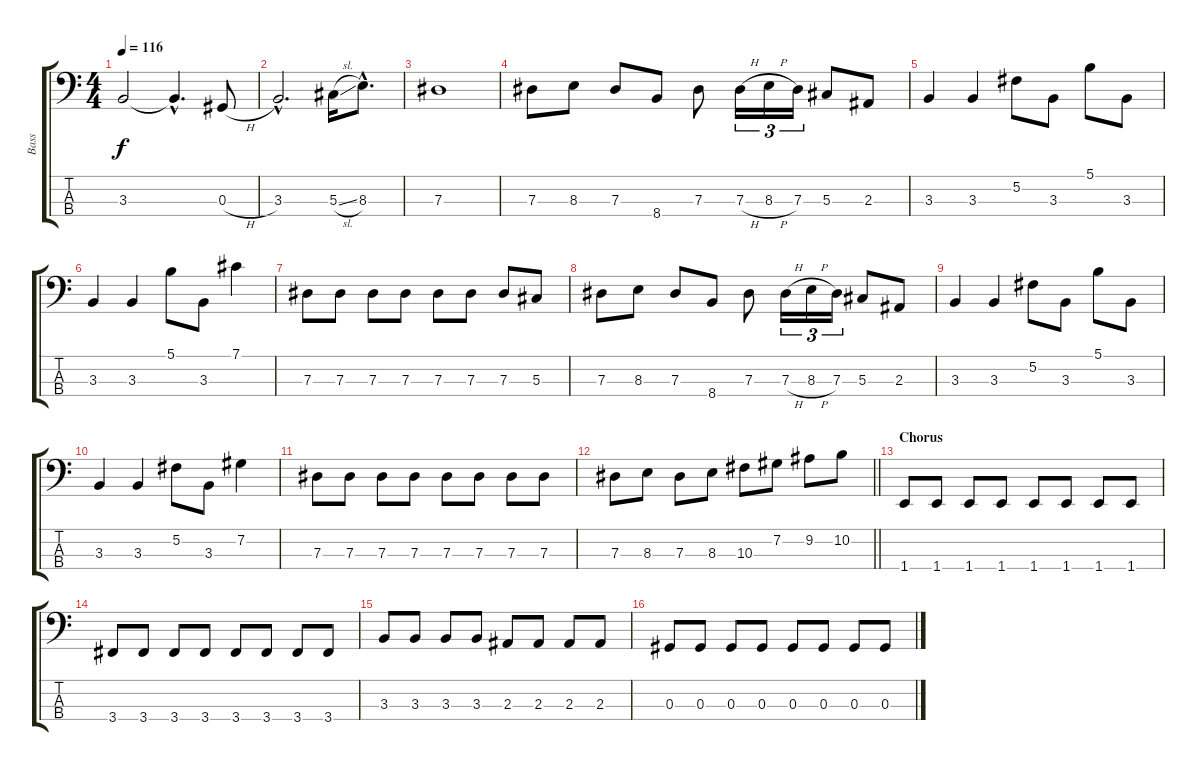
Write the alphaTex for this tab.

\track ("Bass" "Bass") {instrument electricbassfinger}
\staff {score tabs}
\tuning (Gb2 Db2 Ab1 Eb1) {hide}
\ts (4 4)
\tempo 116
\clef f4
\ks c
3.3.2{dy f} 3.3{hac t}.4{d} 0.3{h}.8 |
3.3{hac}.2{d} 5.3{sl}.16 8.3{hac}.8{d} |
7.3.1 |
7.3.8 8.3.8 7.3.8 8.4.8 7.3.8 7.3{h}.16{tu (3 2)} 8.3{h}.16{tu (3 2)} 7.3.16{tu (3 2)} 5.3.8 2.3.8 |
3.3.4 3.3.4 5.2.8 3.3.8 5.1.8 3.3.8 |
3.3.4 3.3.4 5.1.8 3.3.8 7.1.4 |
7.3.8 7.3.8 7.3.8 7.3.8 7.3.8 7.3.8 7.3.8 5.3.8 |
7.3.8 8.3.8 7.3.8 8.4.8 7.3.8 7.3{h}.16{tu (3 2)} 8.3{h}.16{tu (3 2)} 7.3.16{tu (3 2)} 5.3.8 2.3.8 |
3.3.4 3.3.4 5.2.8 3.3.8 5.1.8 3.3.8 |
3.3.4 3.3.4 5.2.8 3.3.8 7.2.4 |
7.3.8 7.3.8 7.3.8 7.3.8 7.3.8 7.3.8 7.3.8 7.3.8 |
\barLineRight lightlight
7.3.8 8.3.8 7.3.8 8.3.8 10.3.8 7.2.8 9.2.8 10.2.8 |
\section ("" "Chorus")
1.4.8 1.4.8 1.4.8 1.4.8 1.4.8 1.4.8 1.4.8 1.4.8 |
3.4.8 3.4.8 3.4.8 3.4.8 3.4.8 3.4.8 3.4.8 3.4.8 |
3.3.8 3.3.8 3.3.8 3.3.8 2.3.8 2.3.8 2.3.8 2.3.8 |
0.3.8 0.3.8 0.3.8 0.3.8 0.3.8 0.3.8 0.3.8 0.3.8
